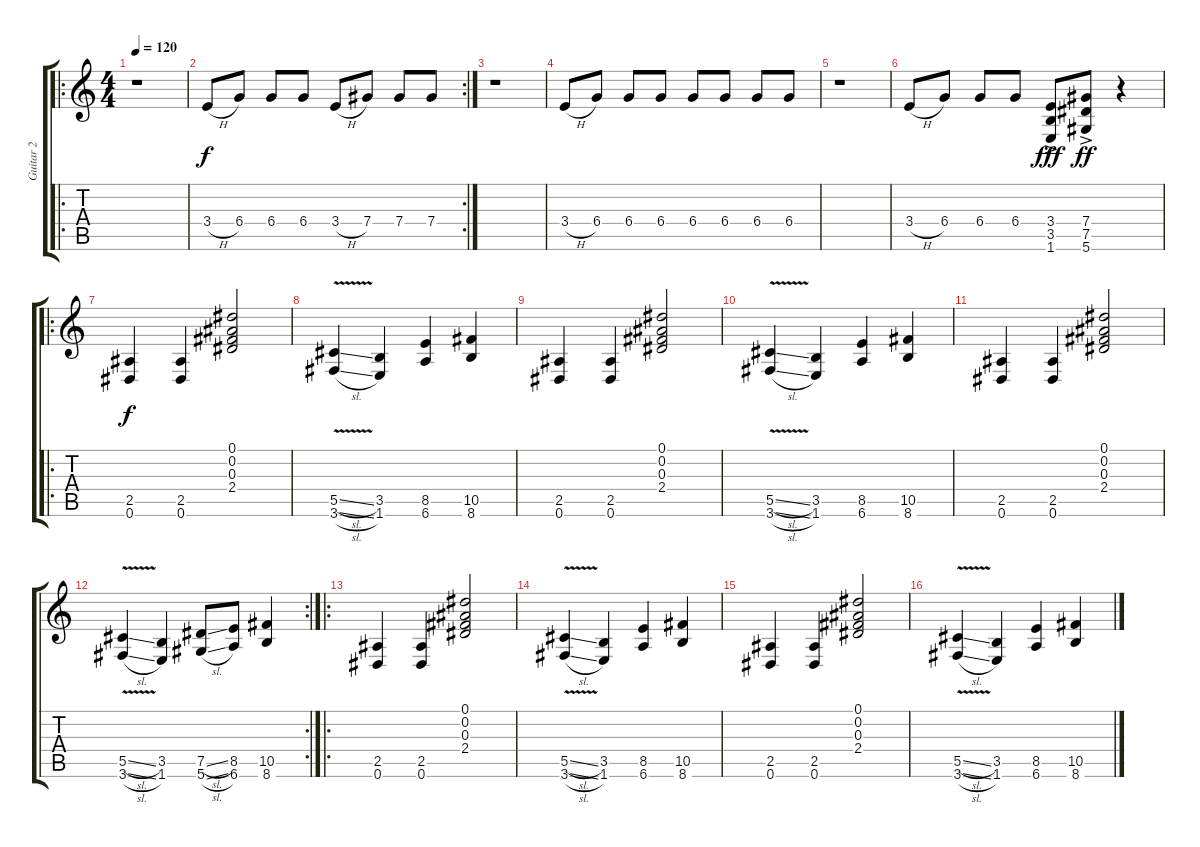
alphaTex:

\track ("Guitar 2" "Guitar 2") {instrument overdrivenguitar}
\staff {score tabs}
\tuning (Eb4 Bb3 Gb3 Db3 Ab2 Eb2) {hide}
\ro
\ts (4 4)
\tempo 120
\clef g2
\ks c
r.1{dy f instrument overdrivenguitar} |
\rc 2
3.4{h}.8 6.4.8 6.4.8 6.4.8 3.4{h}.8 7.4.8 7.4.8 7.4.8 |
r.1 |
3.4{h}.8 6.4.8 6.4.8 6.4.8 6.4.8 6.4.8 6.4.8 6.4.8 |
r.1 |
3.4{h}.8 6.4.8 6.4.8 6.4.8 (3.4 3.5{ac} 1.6{ac}).8{dy fff} (7.4 7.5{ac} 5.6{ac}).8{dy ff} r.4 |
\ro
(2.5 0.6).4{dy f} (2.5 0.6).4 (0.1 0.2 0.3 2.4).2 |
(5.5{v sl} 3.6{v sl}).4 (3.5 1.6).4 (8.5 6.6).4 (10.5 8.6).4 |
(2.5 0.6).4 (2.5 0.6).4 (0.1 0.2 0.3 2.4).2 |
(5.5{v sl} 3.6{v sl}).4 (3.5 1.6).4 (8.5 6.6).4 (10.5 8.6).4 |
(2.5 0.6).4 (2.5 0.6).4 (0.1 0.2 0.3 2.4).2 |
\rc 2
(5.5{v sl} 3.6{v sl}).4 (3.5 1.6).4 (7.5{sl} 5.6{sl}).8 (8.5 6.6).8 (10.5 8.6).4 |
\ro
(2.5 0.6).4 (2.5 0.6).4 (0.1 0.2 0.3 2.4).2 |
(5.5{v sl} 3.6{v sl}).4 (3.5 1.6).4 (8.5 6.6).4 (10.5 8.6).4 |
(2.5 0.6).4 (2.5 0.6).4 (0.1 0.2 0.3 2.4).2 |
(5.5{v sl} 3.6{v sl}).4 (3.5 1.6).4 (8.5 6.6).4 (10.5 8.6).4
